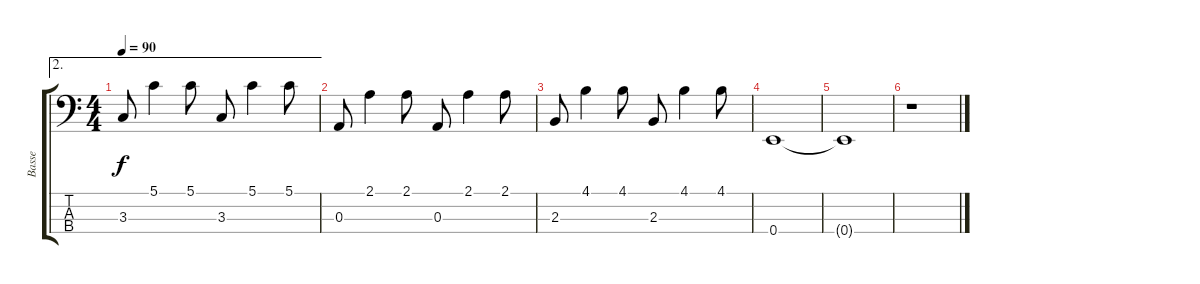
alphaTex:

\track ("Basse" "Basse") {instrument electricbassfinger}
\staff {score tabs}
\tuning (G2 D2 A1 E1) {hide}
\ae 2
\ts (4 4)
\tempo 90
\clef f4
\ks c
3.3.8{dy f} 5.1.4 5.1.8 3.3.8 5.1.4 5.1.8 |
0.3.8 2.1.4 2.1.8 0.3.8 2.1.4 2.1.8 |
2.3.8 4.1.4 4.1.8 2.3.8 4.1.4 4.1.8 |
0.4.1 |
0.4{t}.1 |
r.1
